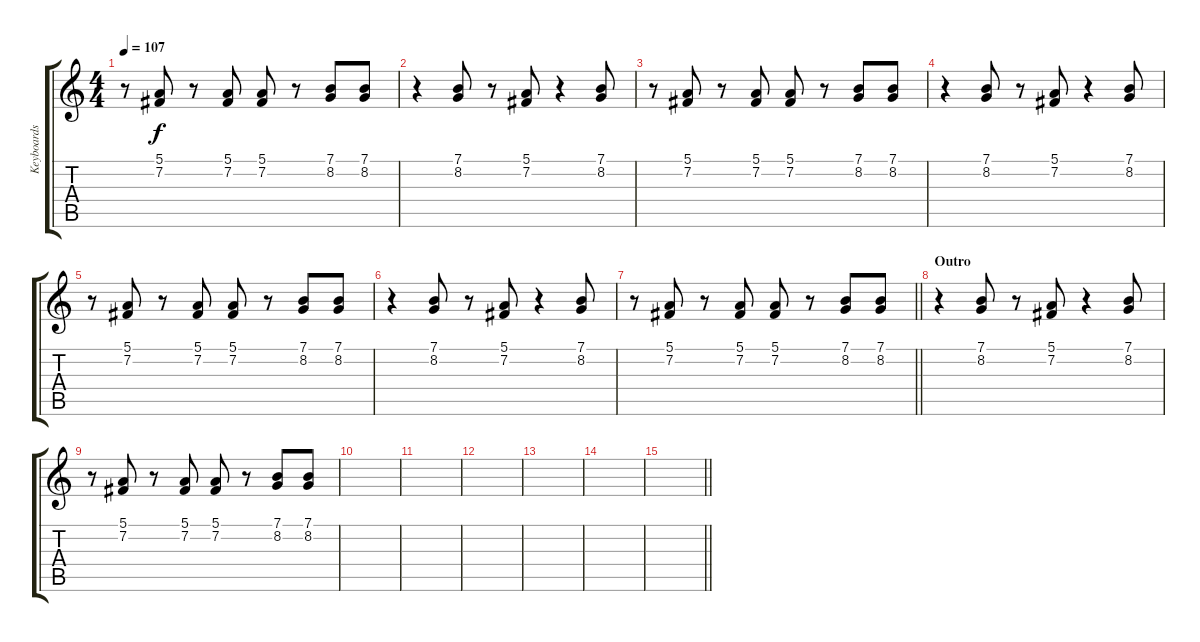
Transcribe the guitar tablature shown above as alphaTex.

\track ("Keyboards" "Keyboards") {instrument choiraahs}
\staff {score tabs}
\tuning (E4 B3 G3 D3 A2 E2) {hide}
\ts (4 4)
\tempo 107
\clef g2
\ks c
r.8{dy f} (5.1 7.2).8 r.8 (5.1 7.2).8 (5.1 7.2).8 r.8 (7.1 8.2).8 (7.1 8.2).8 |
r.4 (7.1 8.2).8 r.8 (5.1 7.2).8 r.4 (7.1 8.2).8 |
r.8 (5.1 7.2).8 r.8 (5.1 7.2).8 (5.1 7.2).8 r.8 (7.1 8.2).8 (7.1 8.2).8 |
r.4 (7.1 8.2).8 r.8 (5.1 7.2).8 r.4 (7.1 8.2).8 |
r.8 (5.1 7.2).8 r.8 (5.1 7.2).8 (5.1 7.2).8 r.8 (7.1 8.2).8 (7.1 8.2).8 |
r.4 (7.1 8.2).8 r.8 (5.1 7.2).8 r.4 (7.1 8.2).8 |
\barLineRight lightlight
r.8 (5.1 7.2).8 r.8 (5.1 7.2).8 (5.1 7.2).8 r.8 (7.1 8.2).8 (7.1 8.2).8 |
\section ("" "Outro")
r.4 (7.1 8.2).8 r.8 (5.1 7.2).8 r.4 (7.1 8.2).8 |
r.8 (5.1 7.2).8 r.8 (5.1 7.2).8 (5.1 7.2).8 r.8 (7.1 8.2).8 (7.1 8.2).8 |
|
|
|
|
|
\barLineRight lightlight
